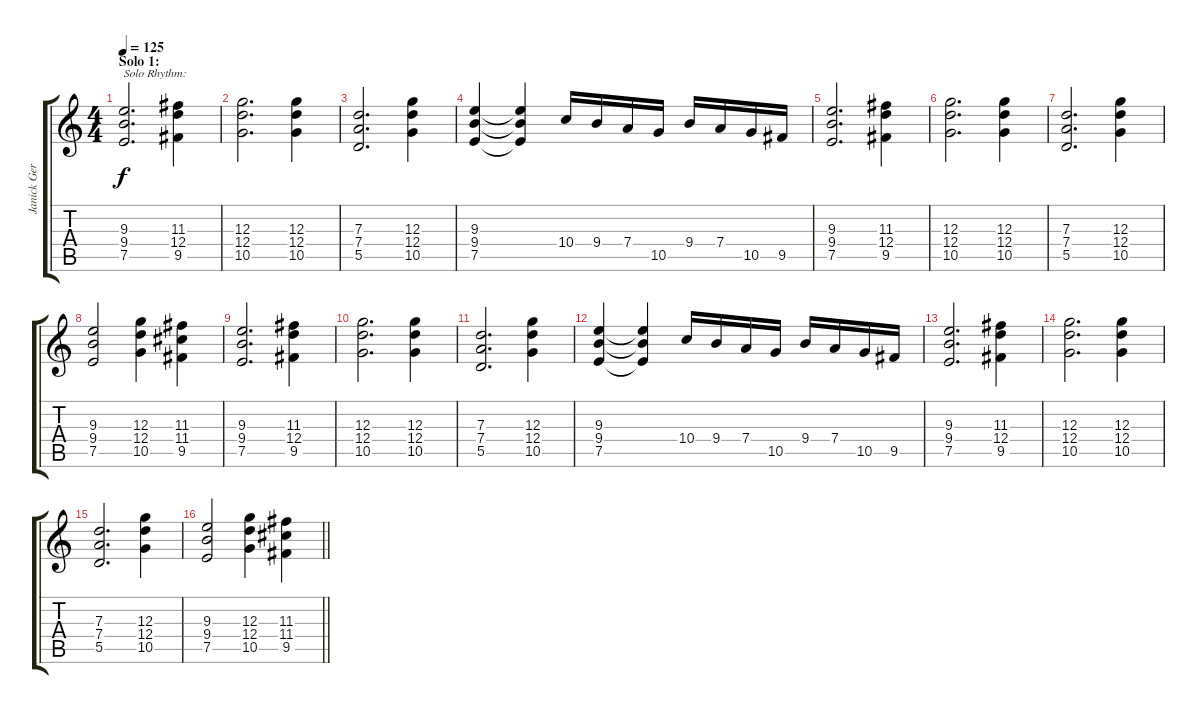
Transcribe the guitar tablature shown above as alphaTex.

\track ("Janick Gers" "Janick Ger") {instrument distortionguitar}
\staff {score tabs}
\tuning (E4 B3 G3 D3 A2 E2) {hide}
\ts (4 4)
\section ("" "Solo 1:")
\tempo 125
\clef g2
\ks c
(9.3 9.4 7.5).2{d txt "Solo Rhythm:" dy f} (11.3 12.4 9.5).4 |
(12.3 12.4 10.5).2{d} (12.3 12.4 10.5).4 |
(7.3 7.4 5.5).2{d} (12.3 12.4 10.5).4 |
(9.3 9.4 7.5).4 (9.3{t} 9.4{t} 7.5{t}).4 10.4.16 9.4.16 7.4.16 10.5.16 9.4.16 7.4.16 10.5.16 9.5.16 |
(9.3 9.4 7.5).2{d} (11.3 12.4 9.5).4 |
(12.3 12.4 10.5).2{d} (12.3 12.4 10.5).4 |
(7.3 7.4 5.5).2{d} (12.3 12.4 10.5).4 |
(9.3 9.4 7.5).2 (12.3 12.4 10.5).4 (11.3 11.4 9.5).4 |
(9.3 9.4 7.5).2{d} (11.3 12.4 9.5).4 |
(12.3 12.4 10.5).2{d} (12.3 12.4 10.5).4 |
(7.3 7.4 5.5).2{d} (12.3 12.4 10.5).4 |
(9.3 9.4 7.5).4 (9.3{t} 9.4{t} 7.5{t}).4 10.4.16 9.4.16 7.4.16 10.5.16 9.4.16 7.4.16 10.5.16 9.5.16 |
(9.3 9.4 7.5).2{d} (11.3 12.4 9.5).4 |
(12.3 12.4 10.5).2{d} (12.3 12.4 10.5).4 |
(7.3 7.4 5.5).2{d} (12.3 12.4 10.5).4 |
\barLineRight lightlight
(9.3 9.4 7.5).2 (12.3 12.4 10.5).4 (11.3 11.4 9.5).4
